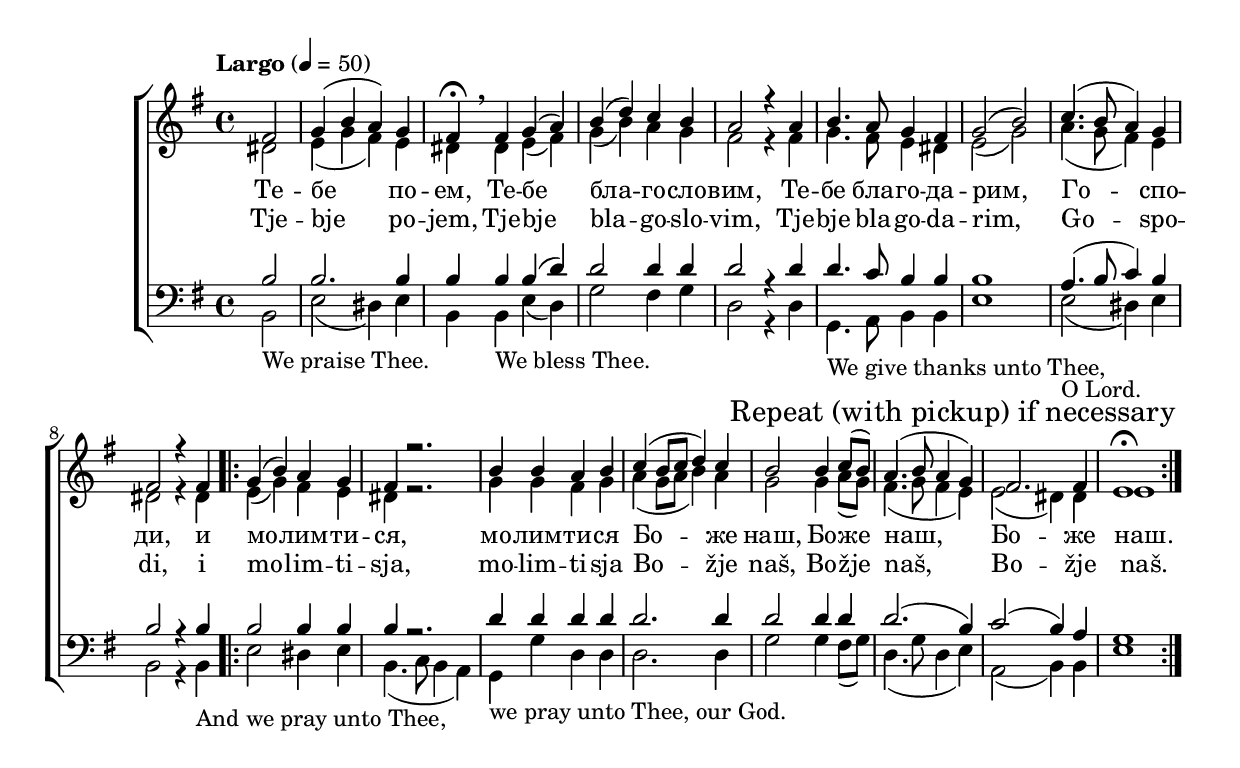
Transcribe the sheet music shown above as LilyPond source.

\version "2.18.2"

global = {
	\time 4/4
	\key e \minor 
	\tempo Largo 4 = 50
}

Cyrillic = \lyricmode {
	Те -- бе по -- ем, Те -- бе бла -- го -- сло -- вим, Те -- бе
	бла -- го -- да -- рим, Го -- спо -- ди, и мо -- лим -- ти -- ся,
	мо -- лим -- ти -- ся
	Бо -- же наш,
	Бо -- же наш,
	Бо -- же наш.
}

Latin = \lyricmode {
	Tje -- bje po -- jem, Tje -- bje bla -- go -- slo -- vim, Tje -- bje
	bla -- go -- da -- rim, Go -- spo -- di, i mo -- lim -- ti -- sja,
	mo -- lim -- ti -- sja
	Bo -- žje naš,
	Bo -- žje naš,
	Bo -- žje naš.
}

sopMusic = \relative {
	\once \override BreathingSign.text = \markup { \musicglyph #"scripts.caesura.curved" }
	%TODO: the command above doesn't seem to work
	\partial 2 fis'2 | g4 (b a) g | fis\fermata \breathe fis g (a) | b (d) c b | a2 r4 a | b4. a8 g4 fis | g2 (b) | c4. (b8 a4) g | fis2 r4 fis \bar ".|:"
	g (b) a g | fis r2. | b4 b a b | c (b8 c d4) c | b2 b4 c8 (b) a4. (b8 a4 g) fis2. fis4 e1 \fermata
	\once \override Score.RehearsalMark.break-visibility = #end-of-line-visible
	\once \override Score.RehearsalMark.self-alignment-X = #RIGHT
	\mark "Repeat (with pickup) if necessary"
	\bar ":|."
}

altoMusic = \relative {
	\partial 2 dis'2 e4 (g fis) e dis dis e (fis) g (b) a g fis2 r4 fis g4. fis8 e4 dis e2 (g) a4. (g8 fis4) e dis2 r4 dis e (g) fis e dis r2. g4 g fis g a (g8 a b4) a g2 g4 a8 (g) fis4. (g8 fis4 e) e2 (dis4) dis e1
}

tenorMusic = \relative {
	b2 b2. b4 b b b (d) d2 d4 d d2 r4 d d4. c8 b4 b4 b1 a4. (b8 c4) b b2 r4 b b2 b4 b b r2. d4 d d d d2. d4 d2 d4 d d2. (b4) c2 (b4) a g1 
}

bassMusic = \relative {
	b,2_\markup{We praise Thee.} e (dis4) e b b_\markup{We bless Thee.} e (d) g2 fis4 g d2 r4 d
	g,4._\markup{We give thanks unto Thee,} a8 b4 b e1 e2_\markup{O Lord.} (dis4) e b2 r4 b_\markup{And we pray unto Thee,} e2 dis4 e b4. (c8 b4 a) g_\markup{we pray unto Thee, our God.} g' d d d2. d4 g2 g4 fis8 (g) d4. (g8 d4 e) a,2 (b4) b e1
}

\include "TEMPLATES_DIRECTORY/satb.ily"

